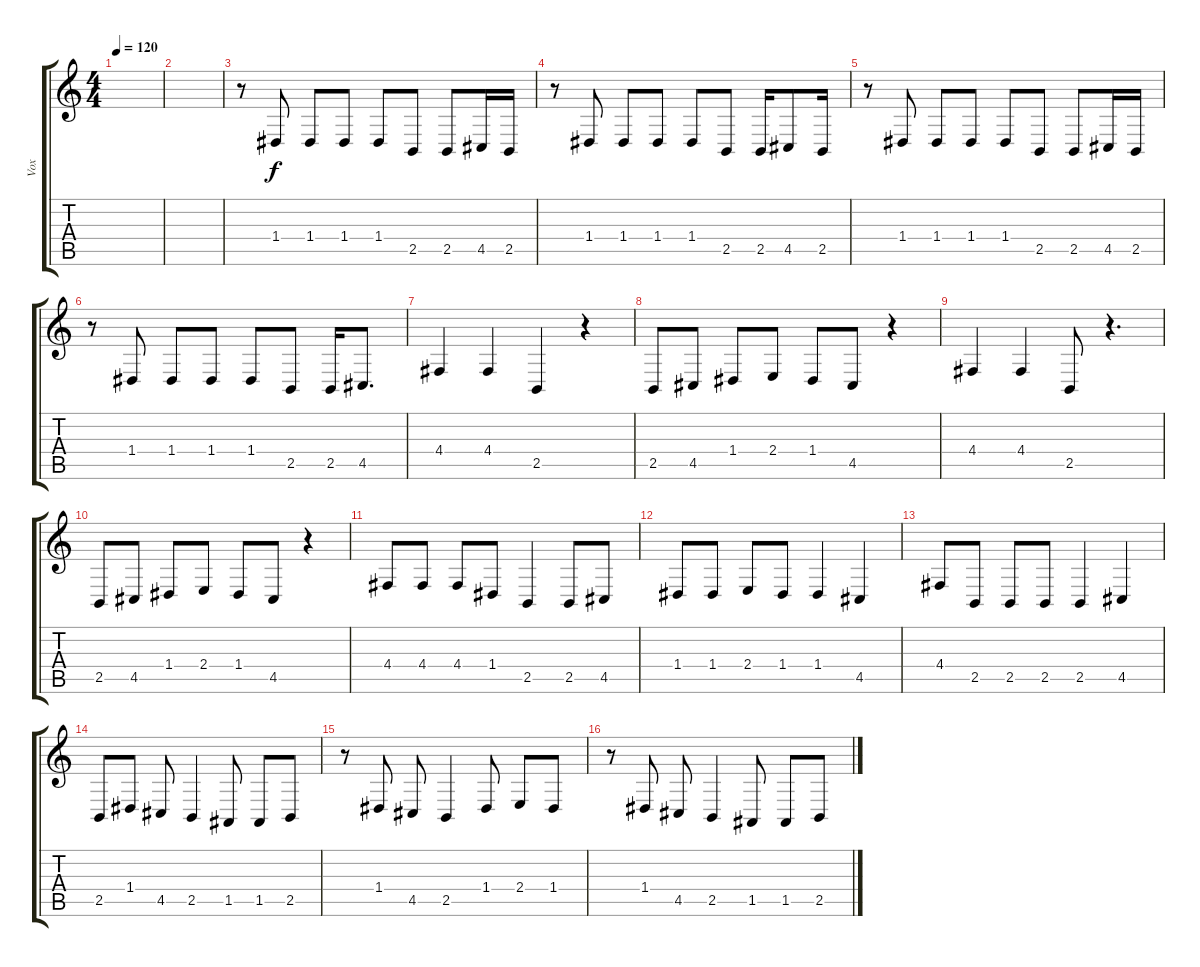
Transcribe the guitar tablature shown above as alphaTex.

\track ("Vox" "Vox") {instrument lead2sawtooth}
\staff {score tabs}
\tuning (E4 B3 G3 D3 A2 E2) {hide}
\ts (4 4)
\tempo 120
\clef g2
\ks c
|
|
r.8 1.4.8 1.4.8 1.4.8 1.4.8 2.5.8 2.5.8 4.5.16 2.5.16 |
r.8 1.4.8 1.4.8 1.4.8 1.4.8 2.5.8 2.5.16 4.5.8 2.5.16 |
r.8 1.4.8 1.4.8 1.4.8 1.4.8 2.5.8 2.5.8 4.5.16 2.5.16 |
r.8 1.4.8 1.4.8 1.4.8 1.4.8 2.5.8 2.5.16 4.5.8{d} |
4.4.4 4.4.4 2.5.4 r.4 |
2.5.8 4.5.8 1.4.8 2.4.8 1.4.8 4.5.8 r.4 |
4.4.4 4.4.4 2.5.8 r.4{d} |
2.5.8 4.5.8 1.4.8 2.4.8 1.4.8 4.5.8 r.4 |
4.4.8 4.4.8 4.4.8 1.4.8 2.5.4 2.5.8 4.5.8 |
1.4.8 1.4.8 2.4.8 1.4.8 1.4.4 4.5.4 |
4.4.8 2.5.8 2.5.8 2.5.8 2.5.4 4.5.4 |
2.5.8 1.4.8 4.5.8 2.5.4 1.5.8 1.5.8 2.5.8 |
r.8 1.4.8 4.5.8 2.5.4 1.4.8 2.4.8 1.4.8 |
r.8 1.4.8 4.5.8 2.5.4 1.5.8 1.5.8 2.5.8
